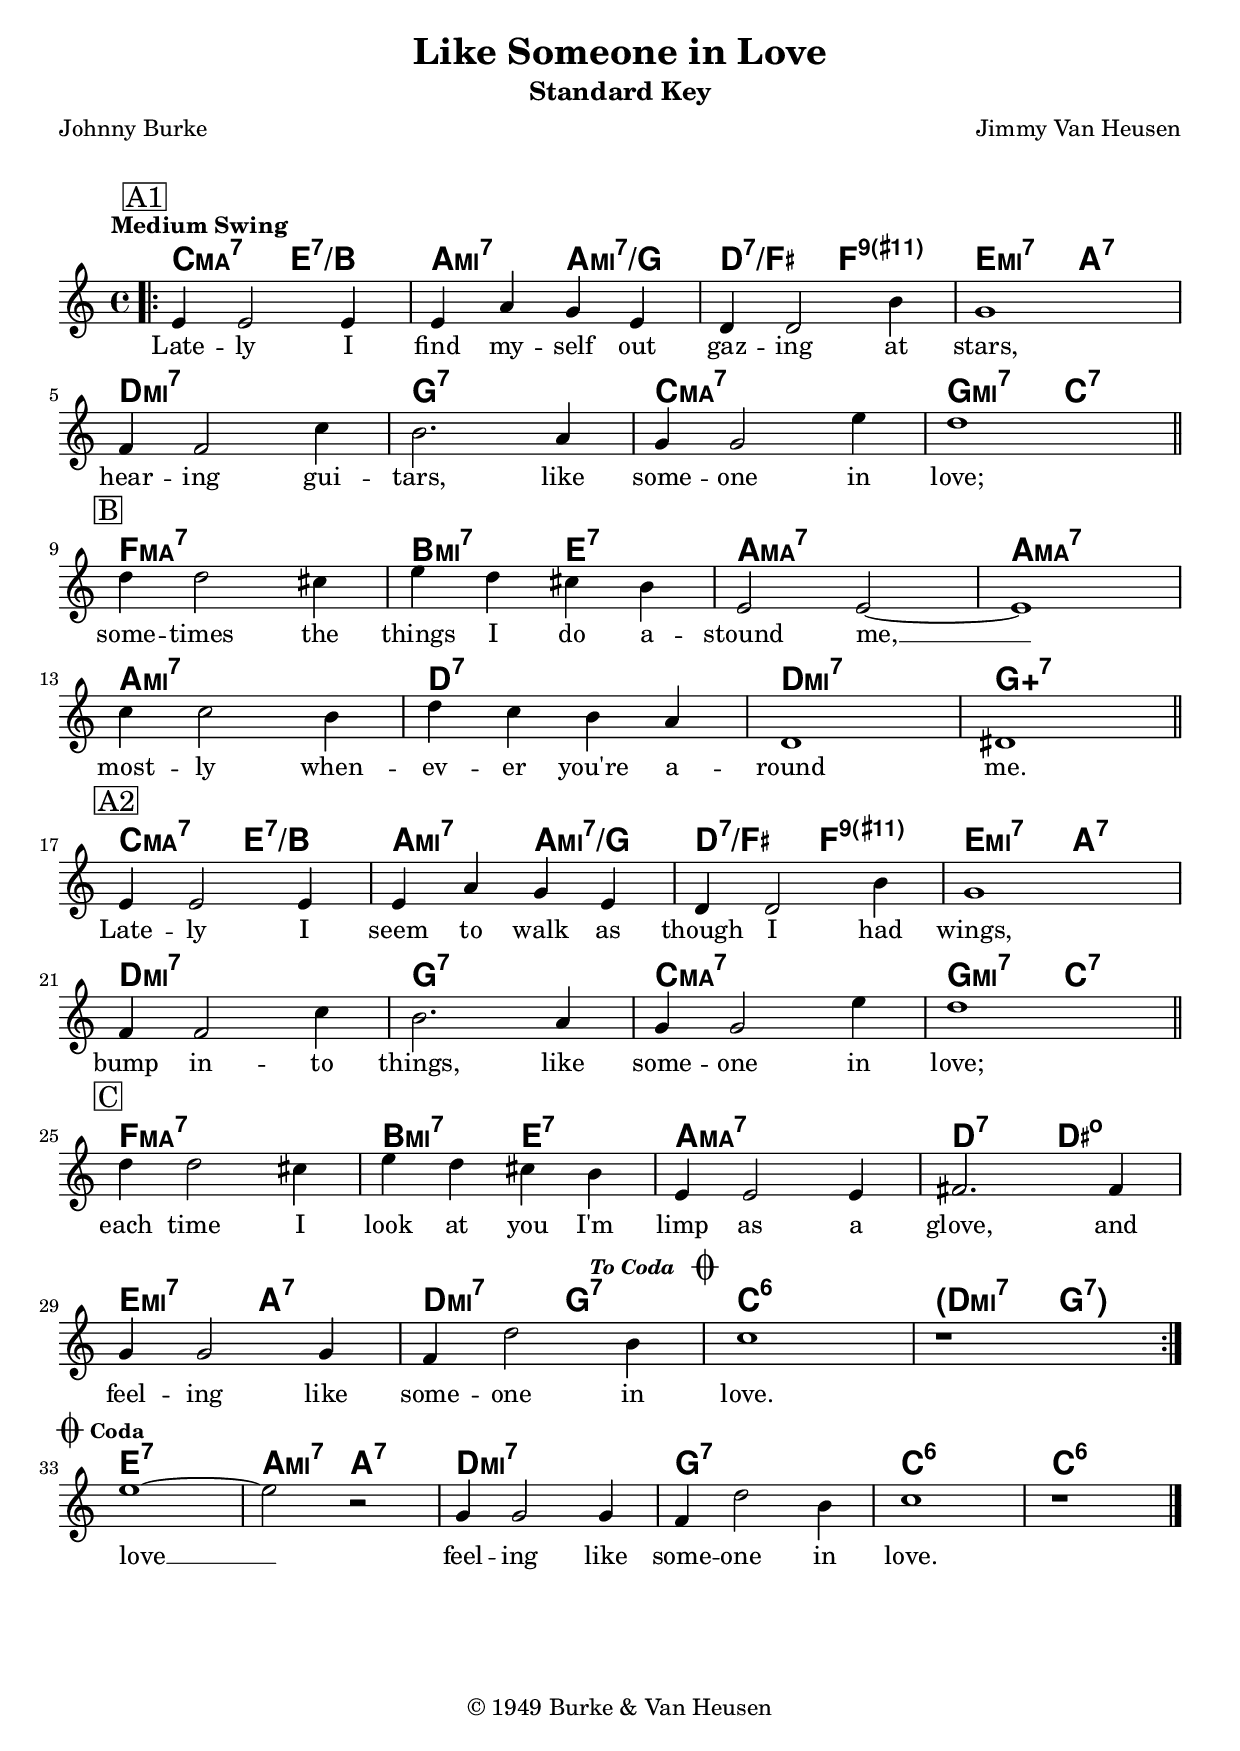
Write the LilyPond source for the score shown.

\version "2.24.0"

\include "english.ly"

instrument = "Standard Key"
whatKey = c
whatClef = "treble"

%% -*- Mode: LilyPond -*-

\include "lead-sheets.ily"

refrainLyrics = \lyricmode {
Late -- ly I find my -- self out gaz -- ing at stars,
hear -- ing gui -- tars, like some -- one in love;
some -- times the things I do a -- stound me, __
most -- ly when -- ev -- er you're a -- round me.
Late -- ly I seem to walk as though I had wings,
bump in -- to things, like some -- one in love;
each time I look at you
I'm limp as a glove,
and feel -- ing like some -- one in love.

love __ feel -- ing like some -- one in love.
}

refrainChords = \chordmode {
  c2:maj7 e2:7/b a2:m7 a2:m7/g d2:7/fs f2:9.11+ e2:m7 a2:7
  d1:m7 g1:7 c1:maj7 g2:m7 c2:7
  
  f1:maj7 b2:m7 e2:7 a1:maj7 a1:maj7
  a1:m7 d1:7 d1:m7 g1:7.5+

  c2:maj7 e2:7/b a2:m7 a2:m7/g d2:7/fs f2:9.11+ e2:m7 a2:7
  d1:m7 g1:7 c1:maj7 g2:m7 c2:7

  f1:maj7 b2:m7 e2:7 a1:maj7 d2:7 ds2:dim7
  e2:m7 a2:7 d2:m7 g2:7 c1:6
  \set chordNameFunction = #begin-parenthesis-ignatzek-chord-names
  d2:m7
  \set chordNameFunction = #end-parenthesis-ignatzek-chord-names
  g2:7
  \unset chordNameFunction

  e1:7 a2:m7 a2:7 d1:m7 g1:7 c1:6 c1:6
}

refrainMelody = \relative f' {
  \time 4/4
  \key c \major
  \clef \whatClef
  \tempo "Medium Swing"

  \mark \markup{ \box "A1" }
  \bar ".|:"
  \repeat volta 2 {
  e4 e2 e4 | e4 a4 g4 e4 | d4 d2 b'4 | g1 |
  f4 f2 c'4 | b2. a4 | g4 g2 e'4 | d1 |

  \bar "||"
  \break

  \mark \markup{ \box "B" }
  
  d4 d2 cs4 | e4 d4 cs4 b4 | e,2 e2~ | e1 |
  \break
  c'4 c2 b4 | d4 c4 b4 a4 | d,1 | ds1 |

  \bar "||"
  \break

  \mark \markup{ \box "A2" }
  
  e4 e2 e4 | e4 a4 g4 e4 | d4 d2 b'4 | g1 |
  f4 f2 c'4 | b2. a4 | g4 g2 e'4 | d1 |

  \bar "||"
  \break

  \mark \markup{ \box "C" }

  d4 d2 cs4 | e4 d4 cs4 b4 | e,4 e2 e4 | fs2. fs4 |
  g4 g2 g4 | f4 d'2
  b4 |
  \textToCoda
  c1 | r1 |
  }

  \break

  \textCoda
  e1~ | e2 r2 | g,4 g2 g4 | f4 d'2 b4 | c1 | r1 |
  \bar "|."
}

\include "paper.ily"

\header {
  title = "Like Someone in Love"
  subtitle = \instrument
  poet = "Johnny Burke"
  composer = "Jimmy Van Heusen"
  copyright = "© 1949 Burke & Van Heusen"
}

\markup {
  % Leave a gap after the header
  \vspace #1
}

\score {
  <<
    { \context ChordNames 
      {
      \override ChordName.font-size = #+3
      \override ChordName.font-series = #'bold
      \set chordChanges = ##f
     \transpose c \whatKey {
       \refrainChords
	}
      }
      }
    \new Staff {
      \context Voice = "voiceMelody" { 
	\noDoubleAccidentalMusic \transpose c \whatKey {
	  \refrainMelody
	  }
	}
    }
    \new Lyrics \lyricsto "voiceMelody"
    {
      \refrainLyrics
    }
  >>
  \layout { }
}

